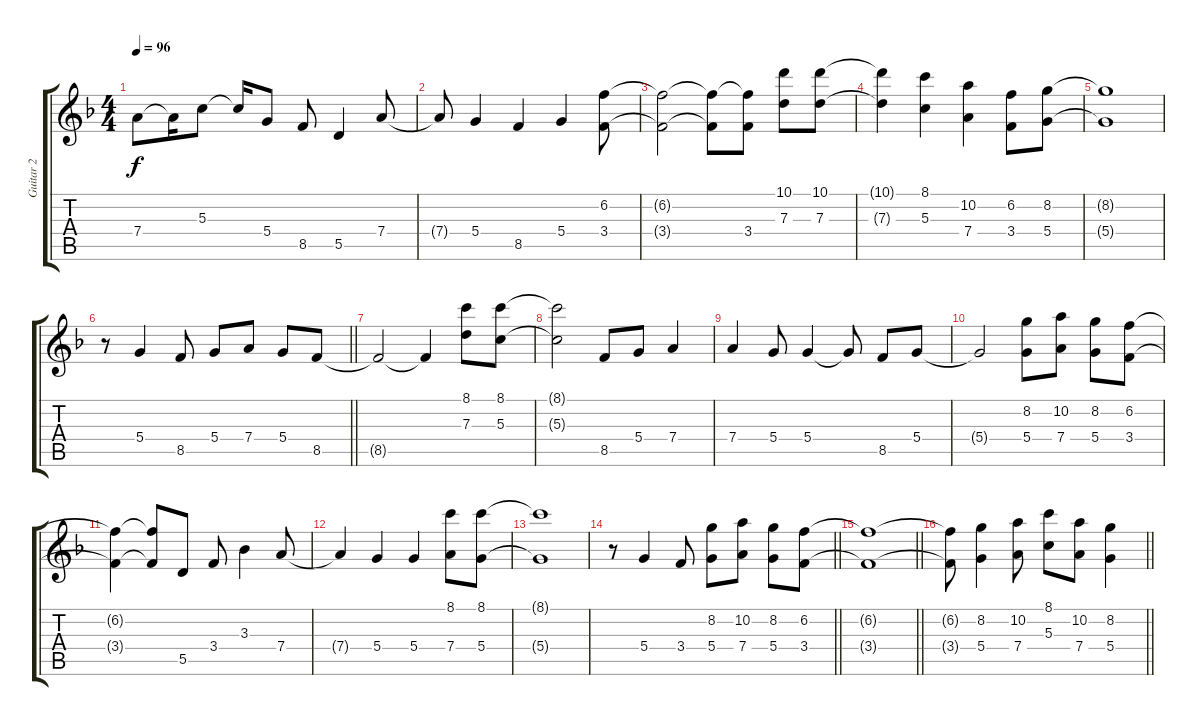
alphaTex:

\track ("Guitar 2" "Guitar 2") {instrument acousticguitarnylon}
\staff {score tabs}
\tuning (E4 B3 G3 D3 A2 E2) {hide}
\ts (4 4)
\tempo 96
\clef g2
\ks f
7.4.8{dy f} 7.4{t}.16 5.3.8 5.3{t}.16 5.4.8 8.5.8 5.5.4 7.4.8 |
7.4{t}.8 5.4.4 8.5.4 5.4.4 (6.2 3.4).8 |
(6.2{t} 3.4{t}).2 (6.2{t} 3.4{t}).8 (6.2{t} 3.4).8 (10.1 7.3).8 (10.1 7.3).8 |
(10.1{t} 7.3{t}).4 (8.1 5.3).4 (10.2 7.4).4 (6.2 3.4).8 (8.2 5.4).8 |
(8.2{t} 5.4{t}).1 |
\barLineRight lightlight
r.8 5.4.4 8.5.8 5.4.8 7.4.8 5.4.8 8.5.8 |
\section ("" "")
8.5{t}.2 8.5{t}.4 (8.1 7.3).8 (8.1 5.3).8 |
(8.1{t} 5.3{t}).2 8.5.8 5.4.8 7.4.4 |
7.4.4 5.4.8 5.4.4 5.4{t}.8 8.5.8 5.4.8 |
5.4{t}.2 (8.2 5.4).8 (10.2 7.4).8 (8.2 5.4).8 (6.2 3.4).8 |
(6.2{t} 3.4{t}).4 (6.2{t} 3.4{t}).8 5.5.8 3.4.8 3.3.4 7.4.8 |
7.4{t}.4 5.4.4 5.4.4 (8.1 7.4).8 (8.1 5.4).8 |
(8.1{t} 5.4{t}).1 |
\barLineRight lightlight
r.8 5.4.4 3.4.8 (8.2 5.4).8 (10.2 7.4).8 (8.2 5.4).8 (6.2 3.4).8 |
\section ("" "")
\barLineRight lightlight
(6.2{t} 3.4{t}).1 |
\barLineRight lightlight
(6.2{t} 3.4{t}).8 (8.2 5.4).4 (10.2 7.4).8 (8.1 5.3).8 (10.2 7.4).8 (8.2 5.4).4
